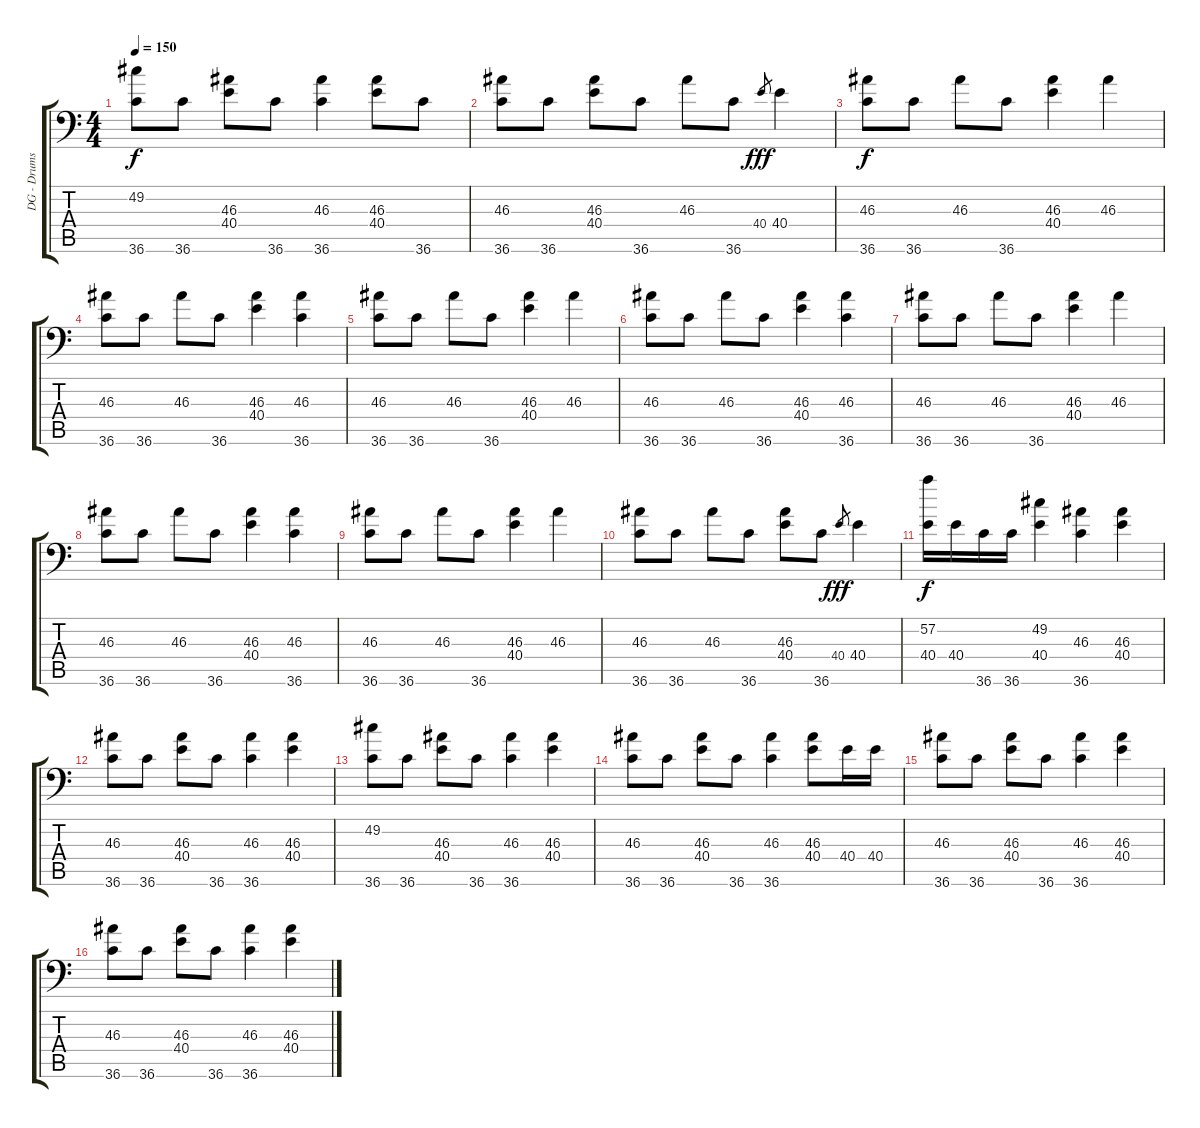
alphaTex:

\track ("DG - Drums" "DG - Drums") {instrument acousticgrandpiano}
\staff {score tabs}
\tuning (C-1 C-1 C-1 C-1 C-1 C-1) {hide}
\ts (4 4)
\tempo 150
\clef f4
\ks c
(49.2 36.6).8{dy f} 36.6.8 (46.3 40.4).8 36.6.8 (46.3 36.6).4 (46.3 40.4).8 36.6.8 |
(46.3 36.6).8 36.6.8 (46.3 40.4).8 36.6.8 46.3.8 36.6.8 40.4.8{gr dy fff} 40.4.4 |
(46.3 36.6).8{dy f} 36.6.8 46.3.8 36.6.8 (46.3 40.4).4 46.3.4 |
(46.3 36.6).8 36.6.8 46.3.8 36.6.8 (46.3 40.4).4 (46.3 36.6).4 |
(46.3 36.6).8 36.6.8 46.3.8 36.6.8 (46.3 40.4).4 46.3.4 |
(46.3 36.6).8 36.6.8 46.3.8 36.6.8 (46.3 40.4).4 (46.3 36.6).4 |
(46.3 36.6).8 36.6.8 46.3.8 36.6.8 (46.3 40.4).4 46.3.4 |
(46.3 36.6).8 36.6.8 46.3.8 36.6.8 (46.3 40.4).4 (46.3 36.6).4 |
(46.3 36.6).8 36.6.8 46.3.8 36.6.8 (46.3 40.4).4 46.3.4 |
(46.3 36.6).8 36.6.8 46.3.8 36.6.8 (46.3 40.4).8 36.6.8 40.4.8{gr dy fff} 40.4.4 |
(57.2 40.4).16{dy f} 40.4.16 36.6.16 36.6.16 (49.2 40.4).4 (46.3 36.6).4 (46.3 40.4).4 |
(46.3 36.6).8 36.6.8 (46.3 40.4).8 36.6.8 (46.3 36.6).4 (46.3 40.4).4 |
(49.2 36.6).8 36.6.8 (46.3 40.4).8 36.6.8 (46.3 36.6).4 (46.3 40.4).4 |
(46.3 36.6).8 36.6.8 (46.3 40.4).8 36.6.8 (46.3 36.6).4 (46.3 40.4).8 40.4.16 40.4.16 |
(46.3 36.6).8 36.6.8 (46.3 40.4).8 36.6.8 (46.3 36.6).4 (46.3 40.4).4 |
(46.3 36.6).8 36.6.8 (46.3 40.4).8 36.6.8 (46.3 36.6).4 (46.3 40.4).4
